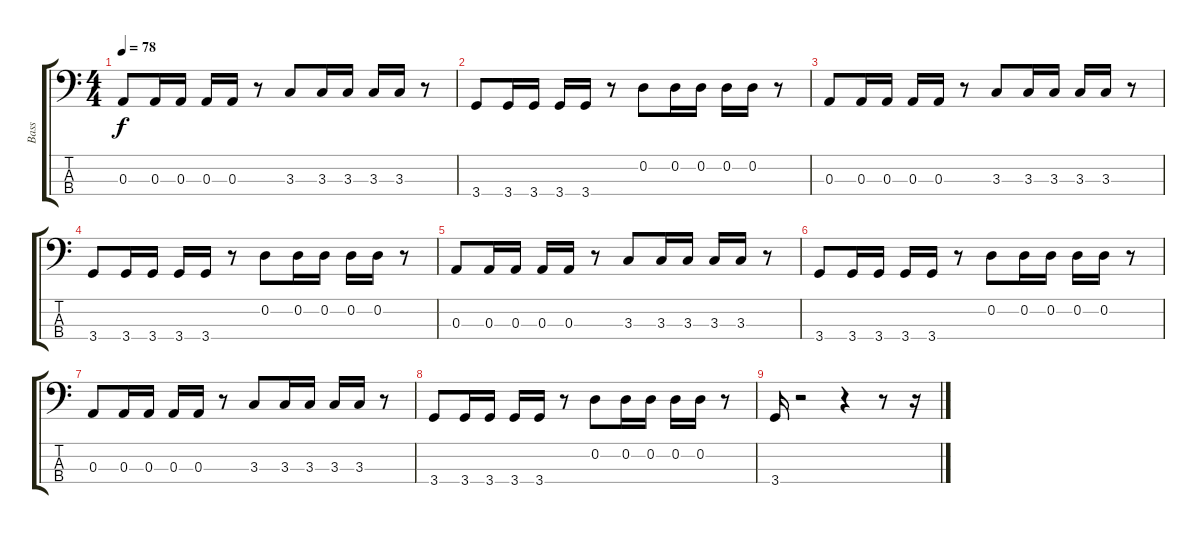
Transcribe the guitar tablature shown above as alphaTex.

\track ("Bass" "Bass") {instrument electricbassfinger}
\staff {score tabs}
\tuning (G2 D2 A1 E1) {hide}
\ts (4 4)
\tempo 78
\clef f4
\ks c
0.3.8{dy f} 0.3.16 0.3.16 0.3.16 0.3.16 r.8 3.3.8 3.3.16 3.3.16 3.3.16 3.3.16 r.8 |
3.4.8 3.4.16 3.4.16 3.4.16 3.4.16 r.8 0.2.8 0.2.16 0.2.16 0.2.16 0.2.16 r.8 |
0.3.8 0.3.16 0.3.16 0.3.16 0.3.16 r.8 3.3.8 3.3.16 3.3.16 3.3.16 3.3.16 r.8 |
3.4.8 3.4.16 3.4.16 3.4.16 3.4.16 r.8 0.2.8 0.2.16 0.2.16 0.2.16 0.2.16 r.8 |
0.3.8 0.3.16 0.3.16 0.3.16 0.3.16 r.8 3.3.8 3.3.16 3.3.16 3.3.16 3.3.16 r.8 |
3.4.8 3.4.16 3.4.16 3.4.16 3.4.16 r.8 0.2.8 0.2.16 0.2.16 0.2.16 0.2.16 r.8 |
0.3.8 0.3.16 0.3.16 0.3.16 0.3.16 r.8 3.3.8 3.3.16 3.3.16 3.3.16 3.3.16 r.8 |
3.4.8 3.4.16 3.4.16 3.4.16 3.4.16 r.8 0.2.8 0.2.16 0.2.16 0.2.16 0.2.16 r.8 |
3.4.16 r.2 r.4 r.8 r.16
